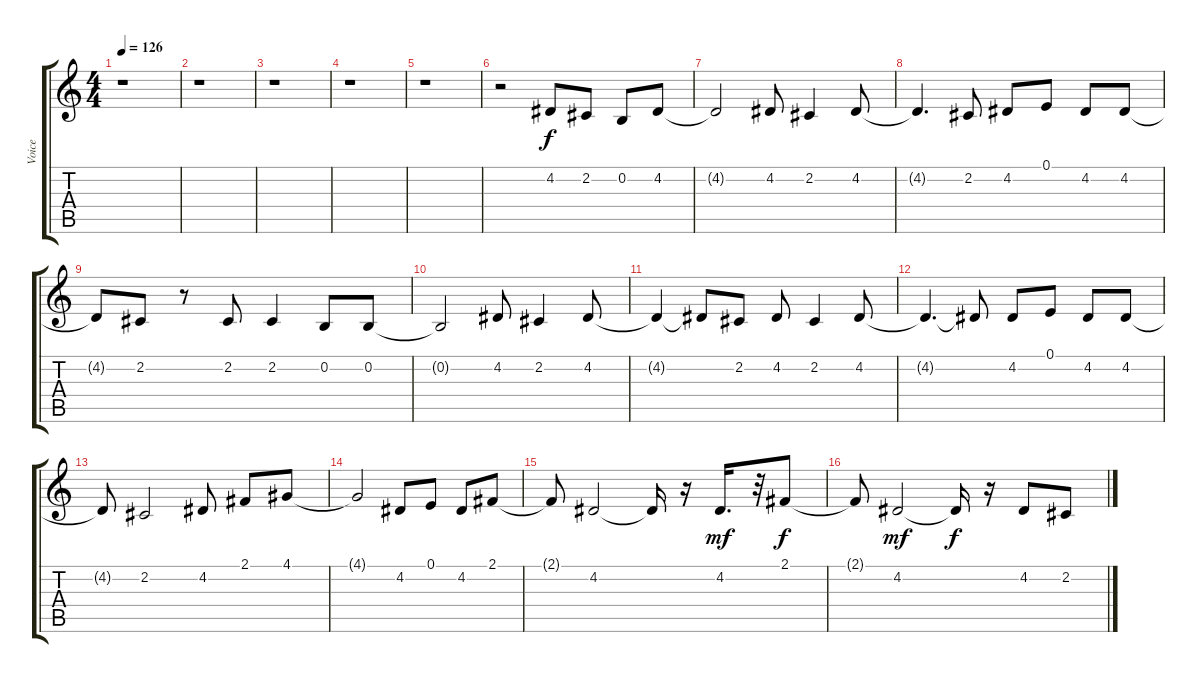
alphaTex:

\track ("Voice" "Voice") {instrument pad3polysynth}
\staff {score tabs}
\tuning (E4 B3 G3 D3 A2 E2) {hide}
\ts (4 4)
\tempo 126
\clef g2
\ks c
r.1{dy f} |
r.1 |
r.1 |
r.1 |
r.1 |
r.2 4.2.8 2.2.8 0.2.8 4.2.8 |
4.2{t}.2 4.2.8 2.2.4 4.2.8 |
4.2{t}.4{d} 2.2.8 4.2.8 0.1.8 4.2.8 4.2.8 |
4.2{t}.8 2.2.8 r.8 2.2.8 2.2.4 0.2.8 0.2.8 |
0.2{t}.2 4.2.8 2.2.4 4.2.8 |
4.2{t}.4 4.2{t}.8 2.2.8 4.2.8 2.2.4 4.2.8 |
4.2{t}.4{d} 4.2{t}.8 4.2.8 0.1.8 4.2.8 4.2.8 |
4.2{t}.8 2.2.2 4.2.8 2.1.8 4.1.8 |
4.1{t}.2 4.2.8 0.1.8 4.2.8 2.1.8 |
2.1{t}.8 4.2.2 4.2{t}.16 r.16 4.2.16{d dy mf} r.32 2.1.8{dy f} |
2.1{t}.8 4.2.2{dy mf} 4.2{t}.16{dy f} r.16 4.2.8 2.2.8
